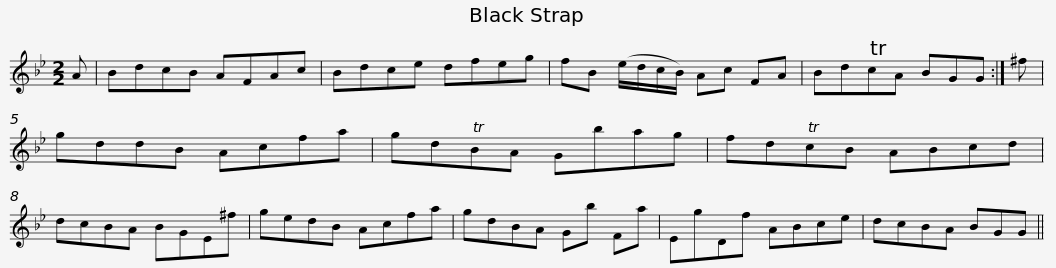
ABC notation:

X:1
L:1/8
M:2/2
I:linebreak $
K:Gmin
V:1 treble
V:1
 A | BdcB AFAc | Bdce dfeg | fB (e/d/c/B/) Ac FA | BdTcA BGG :| %5
 ^f |$ gddB Acfa | gdTBA Gbag | fdTcB ABcd | dcBA BGE^f | %10
 gedB Acfa |$ gdBA Gb Fa | EgDf ABce | dcBA BGG || %14
